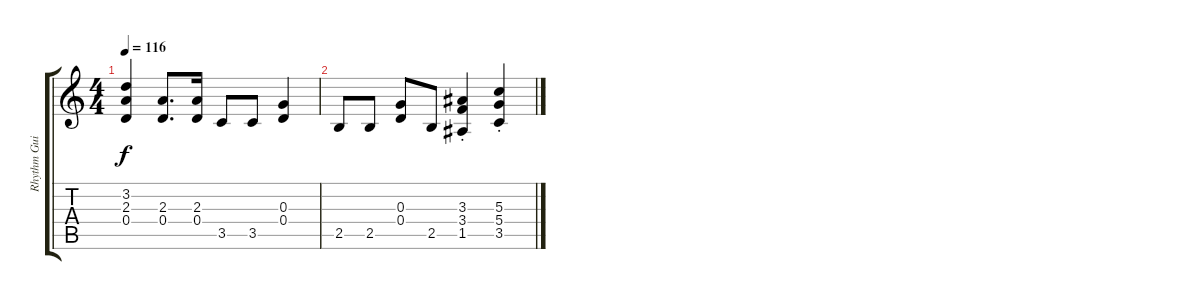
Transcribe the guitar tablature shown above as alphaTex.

\track ("Rhythm Guitar" "Rhythm Gui") {instrument overdrivenguitar}
\staff {score tabs}
\tuning (E4 B3 G3 D3 A2 E2) {hide}
\ts (4 4)
\tempo 116
\clef g2
\ks c
(3.2 2.3 0.4).4{dy f} (2.3 0.4).8{d} (2.3 0.4).16 3.5.8 3.5.8 (0.3 0.4).4 |
2.5.8 2.5.8 (0.3 0.4).8 2.5.8 (3.3{st} 3.4{st} 1.5{st}).4 (5.3{st} 5.4{st} 3.5{st}).4
